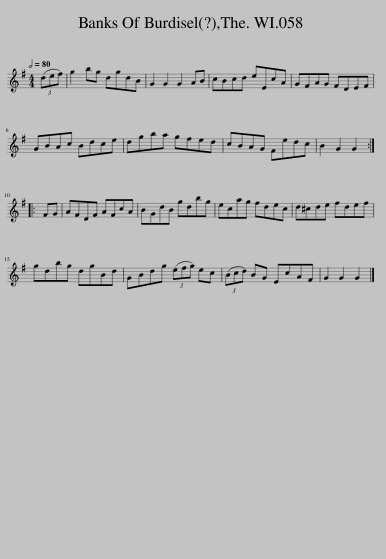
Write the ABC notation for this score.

X:1
L:1/8
Q:1/2=80
M:4/4
I:linebreak $
K:G
V:1 treble
V:1
 (3(def) | g2 bg dgdB | G2 G2 G2 AB | cBcd eEcA | GFAG FDEF |$ %5
 GBAc Bdce | dgba gfed | cBAG Fedc | B2 G2 G2 ::$ FG | %10
 AFDF AFcA | BGdB gdbg | ecag fdec | d^cde fdef |$ gdbg dgBd | %15
 GBdg (3(efg) ec | (3(Bcd) BG EcAF | G2 G2 G2 |] %18
